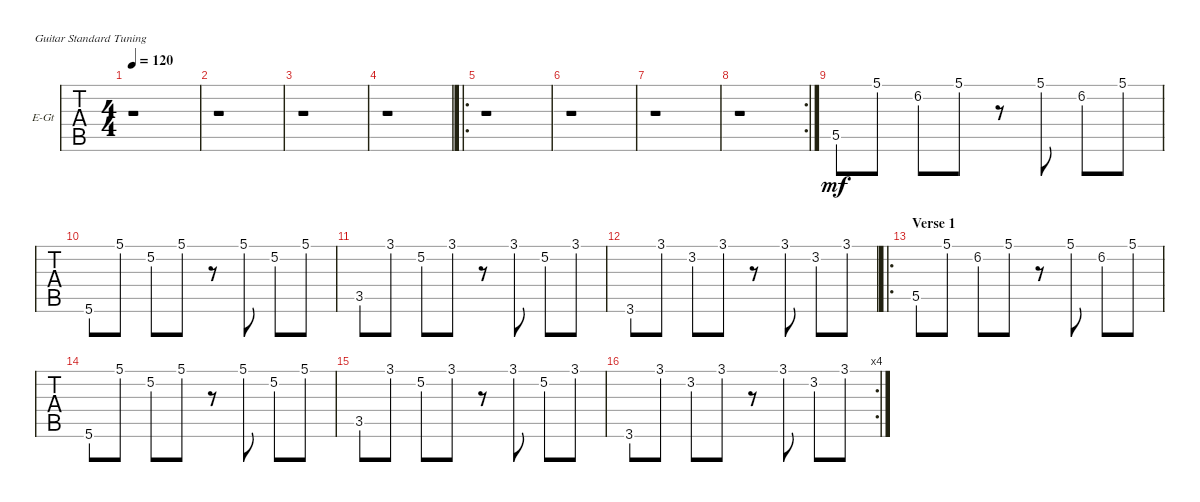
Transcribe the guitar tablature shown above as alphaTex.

\defaultSystemsLayout 4
\bracketExtendMode groupsimilarinstruments
\firstSystemTrackNameOrientation horizontal
\otherSystemsTrackNameOrientation horizontal
\track ("Guitar 2" "E-Gt") {instrument distortionguitar}
\staff {tabs}
\tuning (E4 B3 G3 D3 A2 E2)
\ts (4 4)
\tempo 120
\clef g2
\scale
0.487395
\ks c
r.1{dy mf instrument distortionguitar} |
\scale
0.256303 r.1 |
\scale
0.256303 r.1 |
\scale
0.312821 r.1 |
\ro
\scale
0.374359 r.1 |
\scale
0.312821 r.1 |
\scale
0.322751 r.1 |
\rc 2
\scale
0.354497 r.1 |
\scale
0.322751 5.5.8 5.1.8 6.2.8 5.1.8 r.8 5.1.8 6.2.8 5.1.8 |
\scale
0.333333 5.6.8 5.1.8 5.2.8 5.1.8 r.8 5.1.8 5.2.8 5.1.8 |
\scale
0.333333 3.5.8 3.1.8 5.2.8 3.1.8 r.8 3.1.8 5.2.8 3.1.8 |
\scale
0.333333 3.6.8 3.1.8 3.2.8 3.1.8 r.8 3.1.8 3.2.8 3.1.8 |
\ro
\section ("" "Verse 1")
\scale
0.333333 5.5.8 5.1.8 6.2.8 5.1.8 r.8 5.1.8 6.2.8 5.1.8 |
5.6.8 5.1.8 5.2.8 5.1.8 r.8 5.1.8 5.2.8 5.1.8 |
3.5.8 3.1.8 5.2.8 3.1.8 r.8 3.1.8 5.2.8 3.1.8 |
\rc 4
3.6.8 3.1.8 3.2.8 3.1.8 r.8 3.1.8 3.2.8 3.1.8
